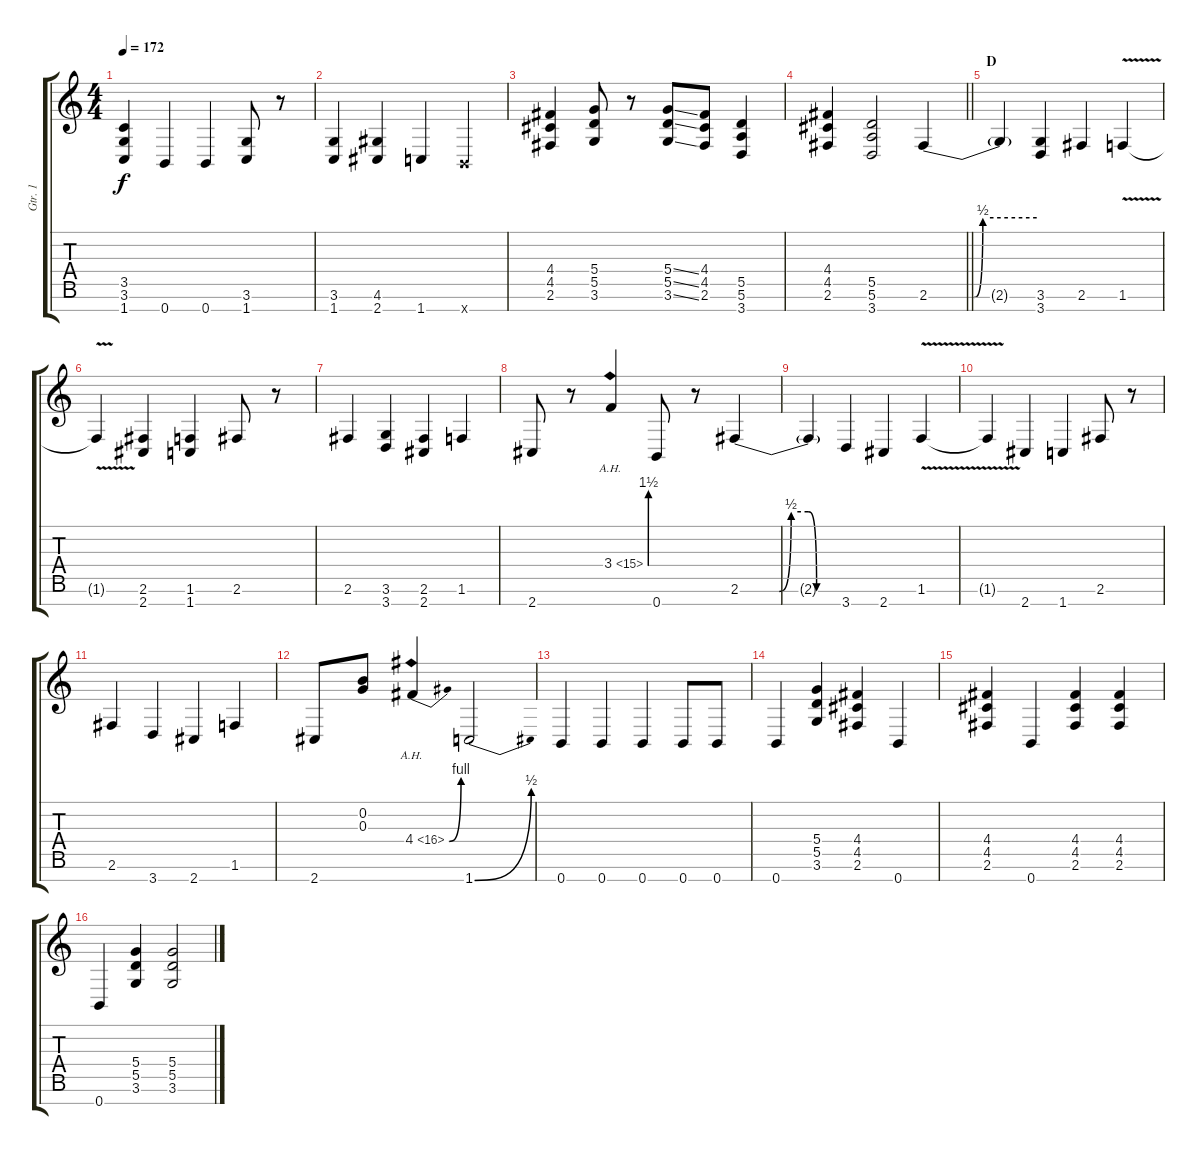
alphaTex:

\track ("Gtr. 1" "Gtr. 1") {instrument distortionguitar}
\staff {score tabs}
\tuning (E4 B3 G3 D3 A2 E2 B1) {hide}
\ts (4 4)
\tempo 172
\clef g2
\ks c
(3.5 3.6 1.7).4{dy f} 0.7.4 0.7.4 (3.6 1.7).8 r.8 |
(3.6 1.7).4 (4.6 2.7).4 1.7.4 0.7{x}.4 |
(4.4 4.5 2.6).4 (5.4 5.5 3.6).8 r.8 (5.4{ss} 5.5{ss} 3.6{ss}).8 (4.4 4.5 2.6).8 (5.5 5.6 3.7).4 |
\barLineRight lightlight
(4.4 4.5 2.6).4 (5.5 5.6 3.7).2 2.6{be (custom 0 0 25 0 30 2 60 2)}.4 |
\section ("" "D")
2.6{t}.4 (3.6 3.7).4 2.6.4 1.6{v}.4 |
1.6{t}.4 (2.6 2.7).4 (1.6 1.7).4 2.6.8 r.8 |
2.6.4 (3.6 3.7).4 (2.6 2.7).4 1.6.4 |
2.7.8 r.8 3.4{be (custom 0 0 21 0 35 6 60 6) ah 12}.4 0.7.8 r.8 2.6{be (custom 0 0 23 0 30 2 40 2 45 0 60 0)}.4 |
2.6{t}.4 3.7.4 2.7.4 1.6{v}.4 |
1.6{t}.4 2.7.4 1.7.4 2.6.8 r.8 |
2.6.4 3.7.4 2.7.4 1.6.4 |
2.7.8 (0.2 0.3).8 4.4{be (bend 0 0 60 4) ah 12}.4 1.7{be (bend 0 0 60 2)}.2 |
0.7.4 0.7.4 0.7.4 0.7.8 0.7.8 |
0.7.4 (5.4 5.5 3.6).4 (4.4 4.5 2.6).4 0.7.4 |
(4.4 4.5 2.6).4 0.7.4 (4.4 4.5 2.6).4 (4.4 4.5 2.6).4 |
0.7.4 (5.4 5.5 3.6).4 (5.4 5.5 3.6).2
